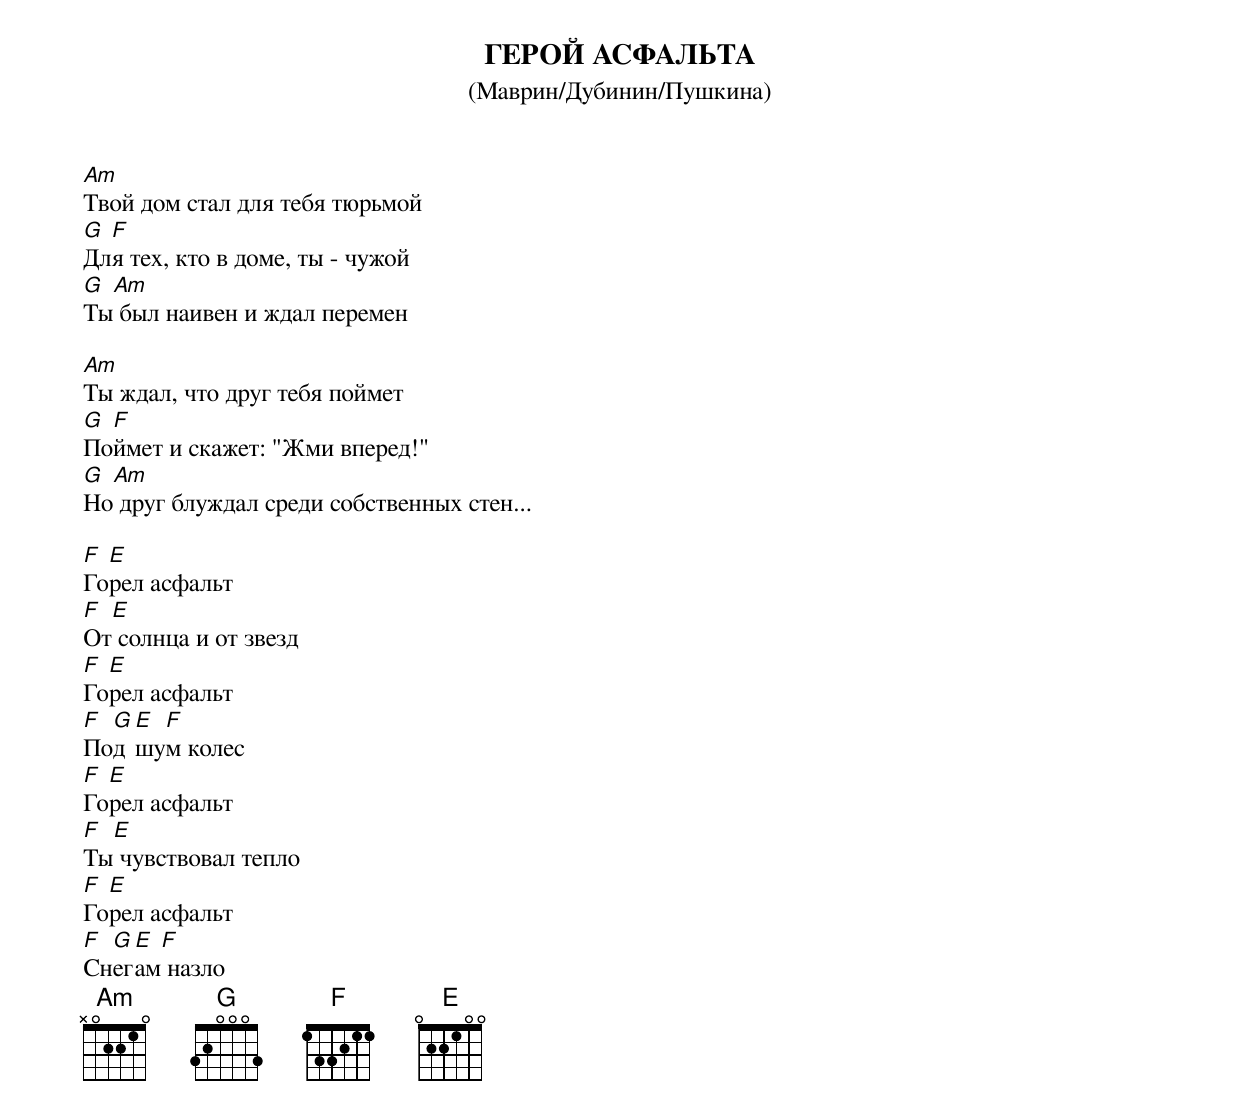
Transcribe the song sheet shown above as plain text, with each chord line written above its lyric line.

ГЕРОЙ АСФАЛЬТА
(Маврин/Дубинин/Пушкина)

Am
Твой дом стал для тебя тюрьмой
G F
Для тех, кто в доме, ты - чужой
G Am
Ты был наивен и ждал перемен

Am
Ты ждал, что друг тебя поймет
G F
Поймет и скажет: "Жми вперед!"
G Am
Hо друг блуждал среди собственных стен...

F E
Горел асфальт
F E
От солнца и от звезд
F E
Горел асфальт
F G E F
Под шум колес
F E
Горел асфальт
F E
Ты чувствовал тепло
F E
Горел асфальт
F G E F
Снегам назло
